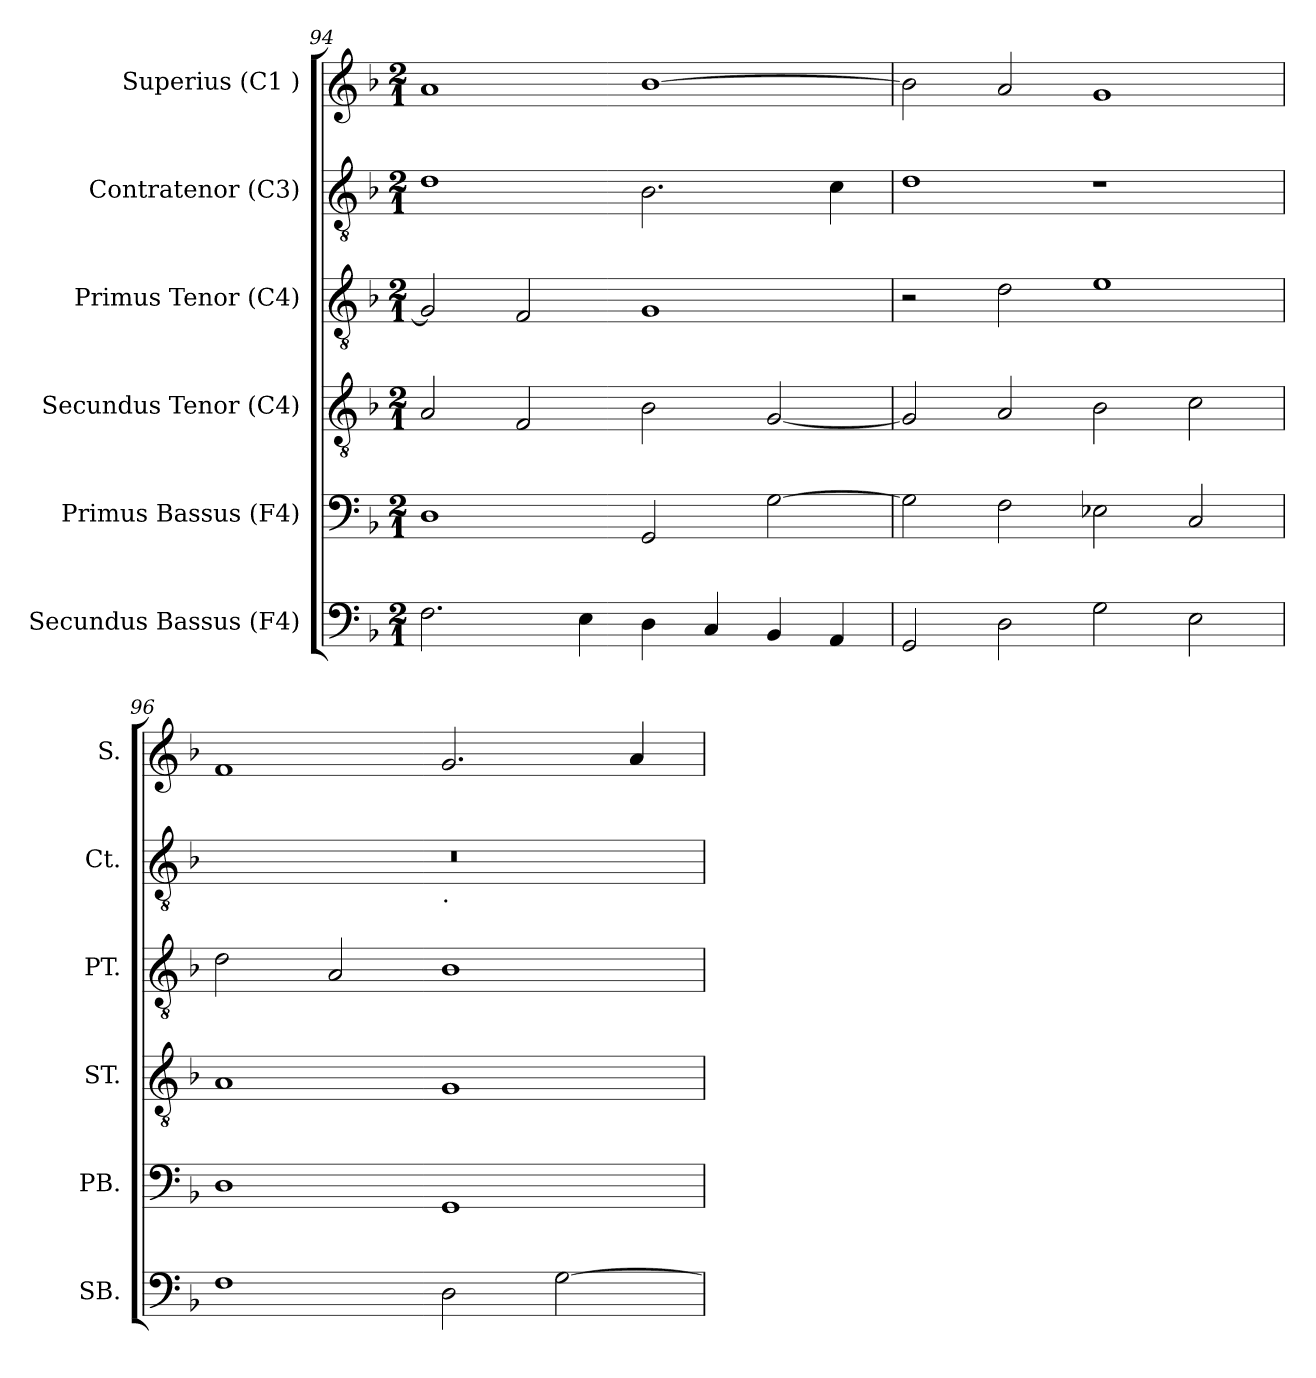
**kern	**kern	**kern	**kern	**kern	**kern
*part6	*part5	*part4	*part3	*part2	*part1
*staff6	*staff5	*staff4	*staff3	*staff2	*staff1
*I"Secundus Bassus (F4)	*I"Primus Bassus (F4)	*I"Secundus Tenor (C4)	*I"Primus Tenor (C4)	*I"Contratenor (C3)	*I"Superius (C1 )
*I'SB.	*I'PB.	*I'ST.	*I'PT.	*I'Ct.	*I'S.
*clefF4	*clefF4	*clefGv2	*clefGv2	*clefGv2	*clefG2
*k[b-]	*k[b-]	*k[b-]	*k[b-]	*k[b-]	*k[b-]
*F:	*F:	*F:	*F:	*F:	*F:
*M2/1	*M2/1	*M2/1	*M2/1	*M2/1	*M2/1
=94	=94	=94	=94	=94	=94
2.F\	1D	2A/	2G/]	1d	1a
.	.	2F/	2F/	.	.
4E\	.	.	.	.	.
4D\	2GG/	2B-\	1G	2.B-\	[<1b-
4C/	.	.	.	.	.
4BB-/	[<2G\	[<2G/	.	.	.
4AA/	.	.	.	4c\	.
!!LO:LB:g=z
=95	=95	=95	=95	=95	=95
2GG/	2G\]	2G/]	2r	1d	2b-\]
2D\	2F\	2A/	2d\	.	2a/
2G\	2E-\	2B-\	1e	1r	1g
2E\	2C/	2c\	.	.	.
=96	=96	=96	=96	=96	=96
*	*	*	*	*^	*
1F	1D	1A	2d\	0r	1ryy	1f
.	.	.	2A/	.	.	.
!	!	!	!	!	!LO:TX:b:t=.	!
2D\	1GG	1G	1B-	.	1ryy	2.g/
[>2G\	.	.	.	.	.	.
.	.	.	.	.	.	4a/
*	*	*	*	*v	*v	*
=	=	=	=	=	=
*-	*-	*-	*-	*-	*-
